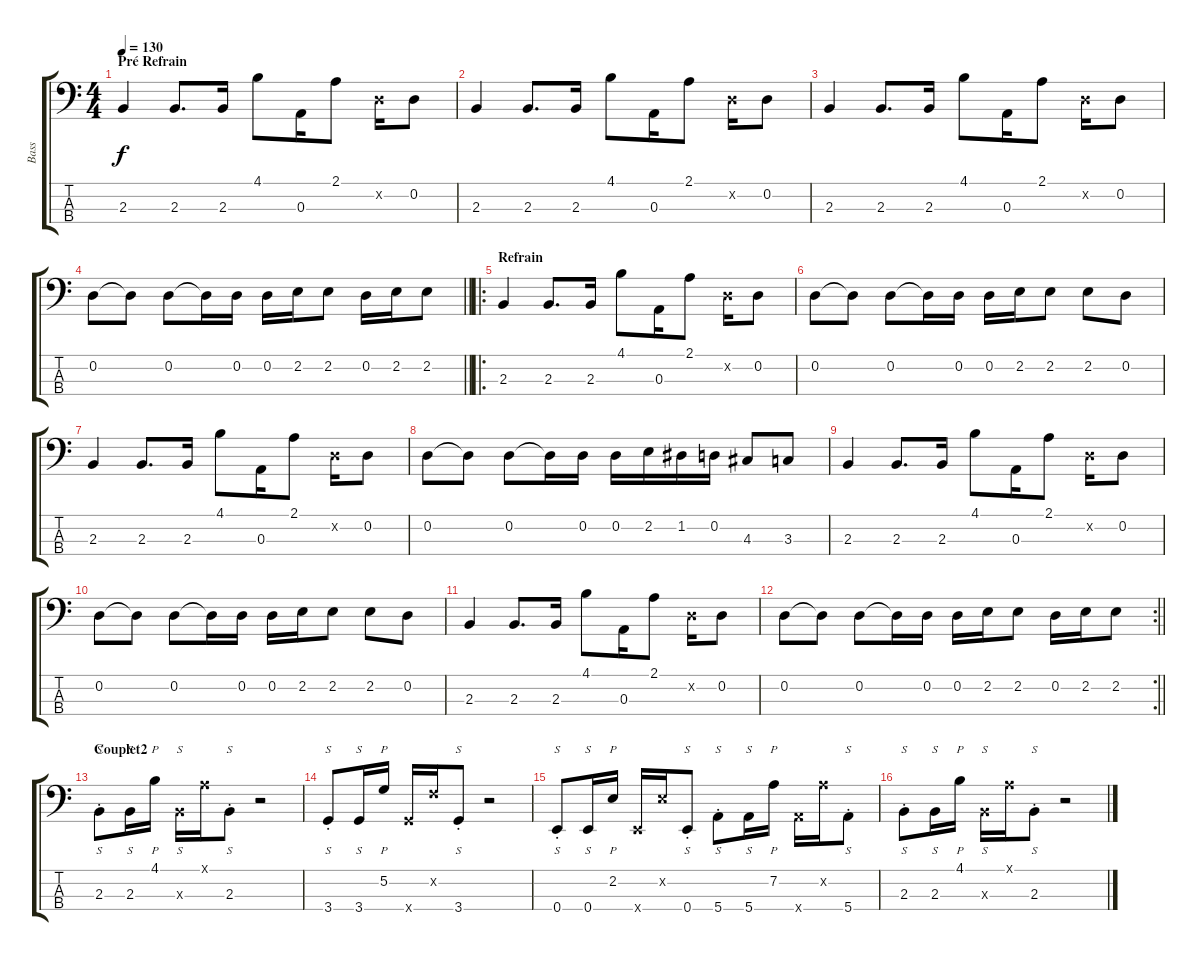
\track ("Bass" "Bass") {instrument electricbassfinger}
\staff {score tabs}
\tuning (G2 D2 A1 E1) {hide}
\ts (4 4)
\section ("" "Pré Refrain")
\tempo 130
\clef f4
\ks c
2.3.4{dy f} 2.3.8{d} 2.3.16 4.1.8 0.3.16 2.1.8 0.2{x}.16 0.2.8 |
2.3.4 2.3.8{d} 2.3.16 4.1.8 0.3.16 2.1.8 0.2{x}.16 0.2.8 |
2.3.4 2.3.8{d} 2.3.16 4.1.8 0.3.16 2.1.8 0.2{x}.16 0.2.8 |
\barLineRight lightlight
0.2.8 0.2{t}.8 0.2.8 0.2{t}.16 0.2.16 0.2.16{instrument electricbassfinger} 2.2.16 2.2.8 0.2.16 2.2.16 2.2.8 |
\ro
\section ("" "Refrain")
2.3.4 2.3.8{d} 2.3.16 4.1.8 0.3.16 2.1.8 0.2{x}.16 0.2.8 |
0.2.8 0.2{t}.8 0.2.8 0.2{t}.16 0.2.16 0.2.16 2.2.16 2.2.8 2.2.8 0.2.8 |
2.3.4 2.3.8{d} 2.3.16 4.1.8 0.3.16 2.1.8 0.2{x}.16 0.2.8 |
0.2.8 0.2{t}.8 0.2.8 0.2{t}.16 0.2.16 0.2.16 2.2.16 1.2.16 0.2.16 4.3.8 3.3.8 |
2.3.4 2.3.8{d} 2.3.16 4.1.8 0.3.16 2.1.8 0.2{x}.16 0.2.8 |
0.2.8 0.2{t}.8 0.2.8 0.2{t}.16 0.2.16 0.2.16 2.2.16 2.2.8 2.2.8 0.2.8 |
2.3.4 2.3.8{d} 2.3.16 4.1.8 0.3.16 2.1.8 0.2{x}.16 0.2.8 |
\rc 2
\barLineRight lightlight
0.2.8 0.2{t}.8 0.2.8 0.2{t}.16 0.2.16 0.2.16 2.2.16 2.2.8 0.2.16 2.2.16 2.2.8 |
\section ("" "Couplet2")
2.3{st}.8{s instrument electricbassfinger} 2.3.16{s} 4.1.16{p} 2.3{x}.16{s} 2.1{x}.16 2.3{st}.8{s} r.2 |
3.4{st}.8{s} 3.4.16{s} 5.2.16{p} 3.4{x}.16 3.2{x}.16 3.4{st}.8{s} r.2 |
0.4{st}.8{s} 0.4.16{s} 2.2.16{p} 0.4{x}.16 2.2{x}.16 0.4{st}.8{s} 5.4{st}.8{s} 5.4.16{s} 7.2.16{p} 5.4{x}.16 7.2{x}.16 5.4{st}.8{s} |
2.3{st}.8{s} 2.3.16{s} 4.1.16{p} 2.3{x}.16{s} 2.1{x}.16 2.3{st}.8{s} r.2
